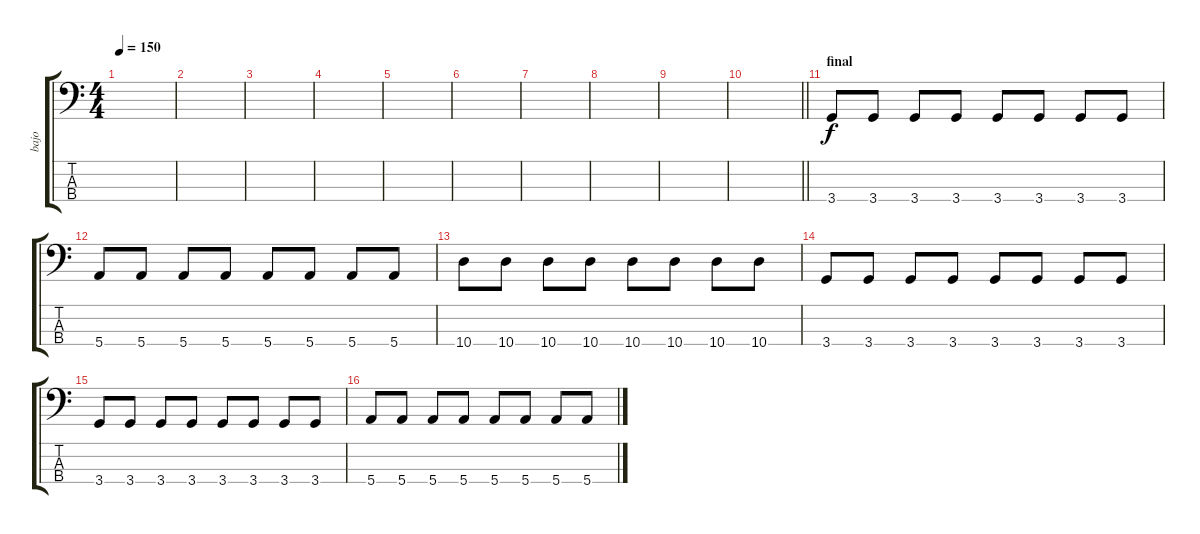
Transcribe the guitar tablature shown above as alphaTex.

\track ("bajo" "bajo") {instrument electricbassfinger}
\staff {score tabs}
\tuning (G2 D2 A1 E1) {hide}
\ts (4 4)
\tempo 150
\clef f4
\ks c
|
|
|
|
|
|
|
|
|
\barLineRight lightlight
|
\section ("" "final")
3.4.8 3.4.8 3.4.8 3.4.8 3.4.8 3.4.8 3.4.8 3.4.8 |
5.4.8 5.4.8 5.4.8 5.4.8 5.4.8 5.4.8 5.4.8 5.4.8 |
10.4.8 10.4.8 10.4.8 10.4.8 10.4.8 10.4.8 10.4.8 10.4.8 |
3.4.8 3.4.8 3.4.8 3.4.8 3.4.8 3.4.8 3.4.8 3.4.8 |
3.4.8 3.4.8 3.4.8 3.4.8 3.4.8 3.4.8 3.4.8 3.4.8 |
5.4.8 5.4.8 5.4.8 5.4.8 5.4.8 5.4.8 5.4.8 5.4.8
